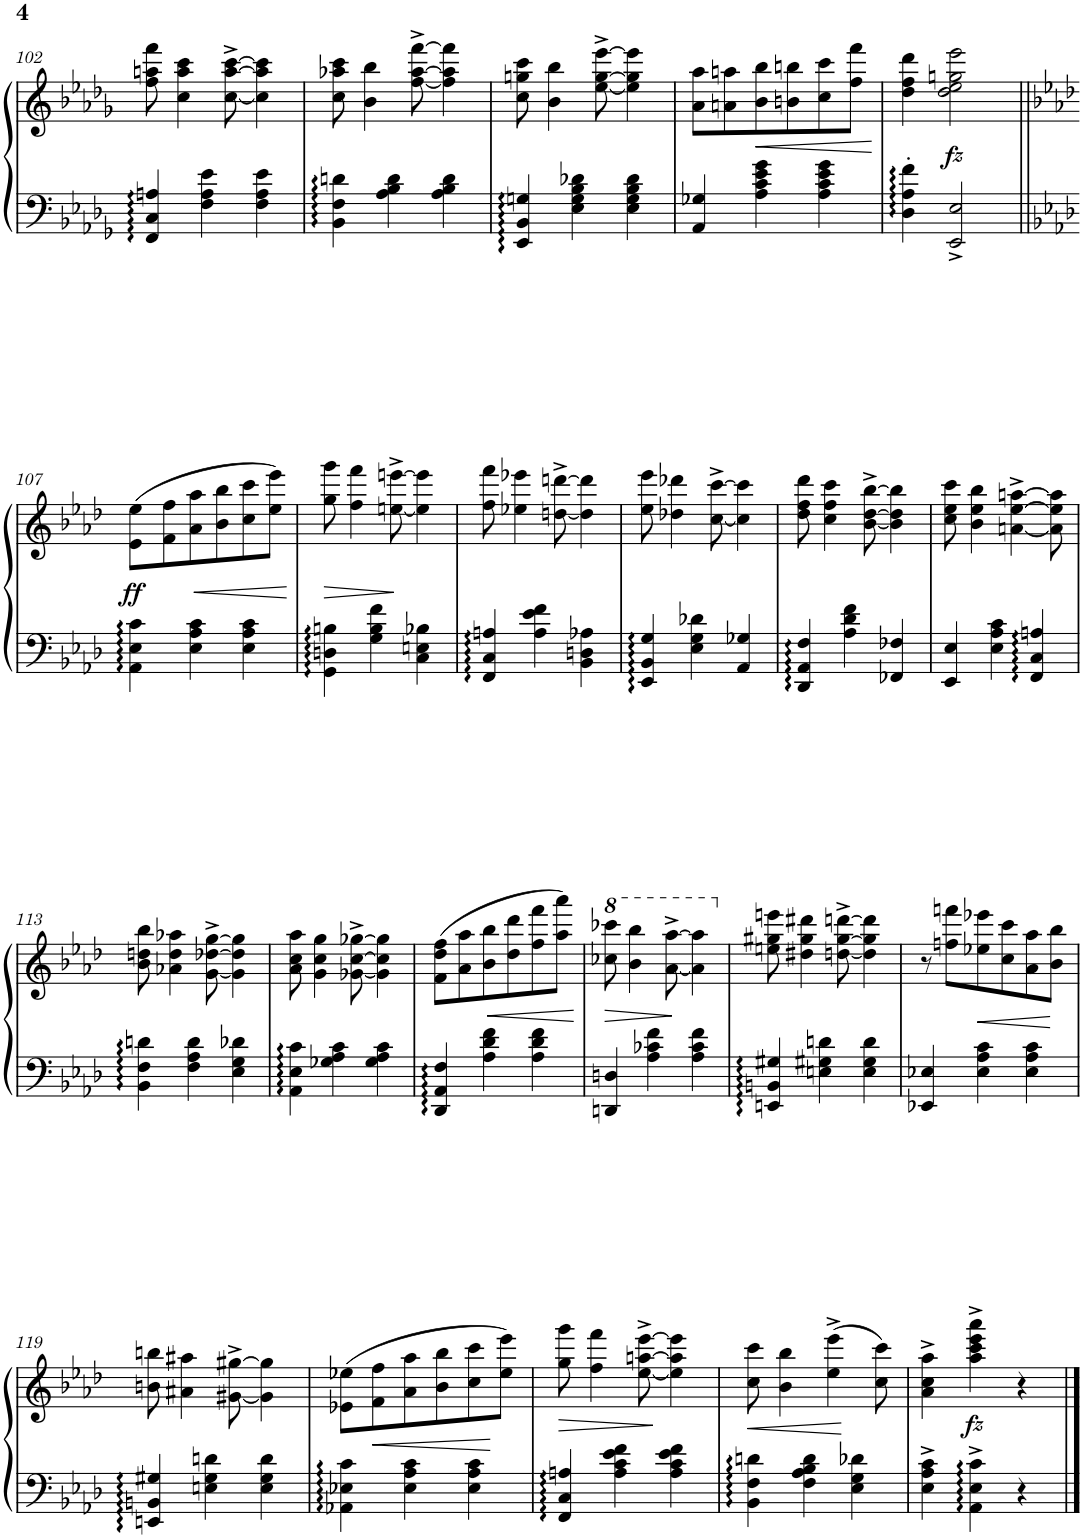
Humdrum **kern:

**kern	**kern	**dynam
*part1	*part1	*part1
*staff2	*staff1	*staff1/2
*I"Piano	*	*
*I'Pno.	*	*
!!LO:PB:g=z
*clefF4	*clefG2	*
*k[b-e-a-d-g-]	*k[b-e-a-d-g-]	*
*M3/4	*M3/4	*
=102	=102	=102
4FF/ 4C/ 4An/	8ff\ 8aan\ 8fff\	.
.	4cc\ 4aa\ 4ccc\	.
4F\ 4A\ 4e-\	.	.
.	[8cc\^ [8aa\^ [8ccc\^	.
4F\ 4A\ 4e-\	4cc\] 4aa\] 4ccc\]	.
=103	=103	=103
4BB-\ 4F\ 4dn\	8cc\ 8aa-X\ 8ccc\	.
.	4b-\ 4bb-\	.
4A-\ 4B-\ 4d\	.	.
.	[8ff\^ [8aa-\^ [8fff\^	.
4A-\ 4B-\ 4d\	4ff\] 4aa-\] 4fff\]	.
=104	=104	=104
4EE-/ 4BB-/ 4Gn/	8cc\ 8ggn\ 8ccc\	.
.	4b-\ 4bb-\	.
4E-\ 4G\ 4B-\ 4d-X\	.	.
.	[8ee-\^ [8gg\^ [8eee-\^	.
4E-\ 4G\ 4B-\ 4d-\	4ee-\] 4gg\] 4eee-\]	.
=105	=105	=105
4AA-/ 4G-X/	8a-\ 8aa-\L	.
.	8an\ 8aan\	.
!	!	!LO:HP:b
4A-\ 4c\ 4e-\ 4g-\	8b-\ 8bb-\	<
.	8bn\ 8bbn\	.
4A-\ 4c\ 4e-\ 4g-\	8cc\ 8ccc\	.
.	8ff\ 8fff\J	.
.	.	[
=106	=106	=106
4D-\' 4A-\' 4f\'	4dd-\ 4ff\ 4ddd-\	.
!	!	!LO:DY:b
2EE-/^ 2E-/^	2dd-\ 2ee-\ 2ggn\ 2eee-\	fz
!!LO:LB:g=z
=107||	=107||	=107||
*k[b-e-a-d-]	*k[b-e-a-d-]	*
!	!	!LO:DY:b
4AA-\ 4E-\ 4c\	(8e-\ 8ee-\L	ff
.	8f\ 8ff\	.
!	!	!LO:HP:b
4E-\ 4A-\ 4c\	8a-\ 8aa-\	<
.	8b-\ 8bb-\	.
4E-\ 4A-\ 4c\	8cc\ 8ccc\	.
.	8ee-\ 8eee-\J)	.
.	.	[
=108	=108	=108
!	!	!LO:HP:b
4GG\ 4Dn\ 4Bn\	8gg\ 8ggg\	>
.	4ff\ 4fff\	.
4G\ 4B\ 4f\	.	.
.	[8een\^ [8eeen\^	.
4C\ 4En\ 4B-X\	4ee\] 4eee\]	]
=109	=109	=109
4FF/ 4C/ 4An/	8ff\ 8fff\	.
.	4ee-X\ 4eee-X\	.
4A\ 4e-\ 4f\	.	.
.	[8ddn\^ [8dddn\^	.
4BB-\ 4Dn\ 4A-X\	4dd\] 4ddd\]	.
=110	=110	=110
4EE-/ 4BB-/ 4G/	8ee-\ 8eee-\	.
.	4dd-X\ 4ddd-X\	.
4E-\ 4G\ 4d-X\	.	.
.	[8cc\^ [8ccc\^	.
4AA-/ 4G-X/	4cc\] 4ccc\]	.
=111	=111	=111
4DD-/ 4AA-/ 4F/	8dd-\ 8ff\ 8ddd-\	.
.	4cc\ 4ff\ 4ccc\	.
4A-\ 4d-\ 4f\	.	.
.	[8b-\^ [8dd-\^ [8bb-\^	.
4FF-X/ 4F-X/	4b-\] 4dd-\] 4bb-\]	.
=112	=112	=112
4EE-/ 4E-/	8cc\ 8ee-\ 8ccc\	.
.	4b-\ 4ee-\ 4bb-\	.
4E-\ 4A-\ 4c\	.	.
.	[4an\^ [4ee-\^ [4aan\^	.
4FF/ 4C/ 4An/	.	.
.	8a\] 8ee-\] 8aa\]	.
!!LO:LB:g=z
=113	=113	=113
4BB-\ 4F\ 4dn\	8b-\ 8ddn\ 8bb-\	.
.	4a-X\ 4dd\ 4aa-X\	.
4F\ 4A-\ 4d\	.	.
.	[8g\^ [8dd-X\^ [8gg\^	.
4E-\ 4G\ 4d-X\	4g\] 4dd-\] 4gg\]	.
=114	=114	=114
4AA-\ 4E-\ 4c\	8a-\ 8cc\ 8aa-\	.
.	4g\ 4cc\ 4gg\	.
4G-X\ 4A-\ 4c\	.	.
.	[8g-X\^ [8cc\^ [8gg-X\^	.
4G-\ 4A-\ 4c\	4g-\] 4cc\] 4gg-\]	.
=115	=115	=115
4DD-/ 4AA-/ 4F/	(8f\ 8dd-\ 8ff\L	.
.	8a-\ 8aa-\	.
!	!	!LO:HP:b
4A-\ 4d-\ 4f\	8b-\ 8bb-\	<
.	8dd-\ 8ddd-\	.
4A-\ 4d-\ 4f\	8ff\ 8fff\	.
.	8aa-\ 8aaa-\J)	.
.	.	[
=116	=116	=116
!	!	!LO:HP:b
4DDn/ 4Dn/	8ccc-X\ 8cccc-X\	>
*	*8va	*
.	4bb-\ 4bbb-\	.
4A-\ 4c-X\ 4f\	.	.
.	[8aa-\^ [8aaa-\^	.
4A-\ 4c-\ 4f\	4aa-\] 4aaa-\]	]
=117	=117	=117
*	*X8va	*
4EEn/ 4BBn/ 4G#X/	8een\ 8gg#X\ 8eeen\	.
.	4dd#X\ 4gg#\ 4ddd#X\	.
4En\ 4G#X\ 4dn\	.	.
.	[8ddn\^ [8gg#\^ [8dddn\^	.
4E\ 4G#\ 4d\	4dd\] 4gg#\] 4ddd\]	.
=118	=118	=118
4EE-X/ 4E-X/	8r	.
.	8ffn\ 8fffn\L	.
!	!	!LO:HP:b
4E-\ 4A-\ 4c\	8ee-X\ 8eee-X\	<
.	8cc\ 8ccc\	.
4E-\ 4A-\ 4c\	8a-\ 8aa-\	.
.	8b-\ 8bb-\J	.
.	.	[
!!LO:LB:g=z
=119	=119	=119
4EEn/ 4BBn/ 4G#X/	8bn\ 8bbn\	.
.	4a#X\ 4aa#X\	.
4En\ 4G#\ 4dn\	.	.
.	[8g#X\^ [8gg#X\^	.
4E\ 4G#\ 4d\	4g#\] 4gg#\]	.
=120	=120	=120
4AA-X\ 4E-X\ 4c\	(8e-X\ 8ee-X\L	.
!	!	!LO:HP:b
.	8f\ 8ff\	<
4E-\ 4A-\ 4c\	8a-\ 8aa-\	.
.	8b-\ 8bb-\	.
4E-\ 4A-\ 4c\	8cc\ 8ccc\	.
.	8ee-\ 8eee-\J)	[
=121	=121	=121
!	!	!LO:HP:b
4FF/ 4C/ 4An/	8gg\ 8ggg\	>
.	4ff\ 4fff\	.
4A\ 4c\ 4e-\ 4f\	.	.
.	[8ee-\^ [8aan\^ [8eee-\^	.
4A\ 4c\ 4e-\ 4f\	4ee-\] 4aa\] 4eee-\]	]
=122	=122	=122
!	!	!LO:HP:b
4BB-\ 4F\ 4dn\	8cc\ 8ccc\	<
.	4b-\ 4bb-\	.
4F\ 4A-\ 4B-\ 4d\	.	.
.	(4ee-\^ 4eee-\^	.
4E-\ 4G\ 4d-X\	.	.
.	8cc\ 8ccc\)	[
=123	=123	=123
4E-\^ 4A-\^ 4c\^	4a-\^ 4cc\^ 4aa-\^	.
!	!	!LO:DY:b
4AA-\^ 4E-\^ 4c\^	4aa-\^ 4ccc\^ 4eee-\^ 4aaa-\^	fz
4r	4r	.
==	==	==
*-	*-	*-
